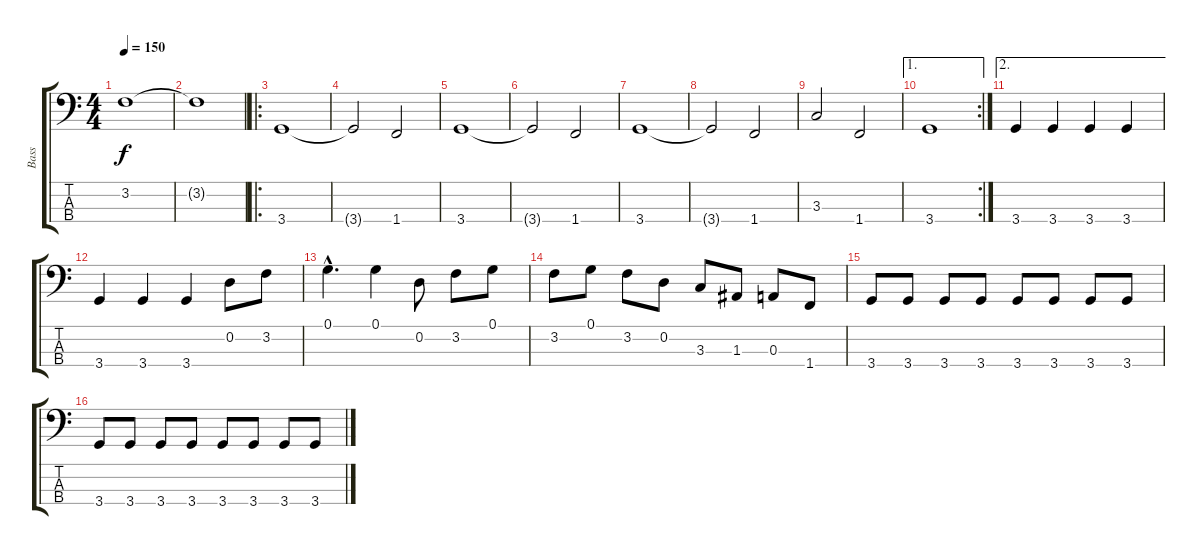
\track ("Bass" "Bass") {instrument electricbassfinger}
\staff {score tabs}
\tuning (G2 D2 A1 E1) {hide}
\ts (4 4)
\tempo 150
\clef f4
\ks c
3.2{t}.1{dy f} |
3.2{t}.1 |
\ro
3.4.1 |
3.4{t}.2 1.4.2 |
3.4.1 |
3.4{t}.2 1.4.2 |
3.4.1 |
3.4{t}.2 1.4.2 |
3.3.2 1.4.2 |
\ae 1
\rc 2
3.4.1 |
\ae 2
3.4.4 3.4.4 3.4.4 3.4.4 |
3.4.4 3.4.4 3.4.4 0.2.8 3.2.8 |
0.1{hac}.4{d} 0.1.4 0.2.8 3.2.8 0.1.8 |
3.2.8 0.1.8 3.2.8 0.2.8 3.3.8 1.3.8 0.3.8 1.4.8 |
3.4.8 3.4.8 3.4.8 3.4.8 3.4.8 3.4.8 3.4.8 3.4.8 |
3.4.8 3.4.8 3.4.8 3.4.8 3.4.8 3.4.8 3.4.8 3.4.8
